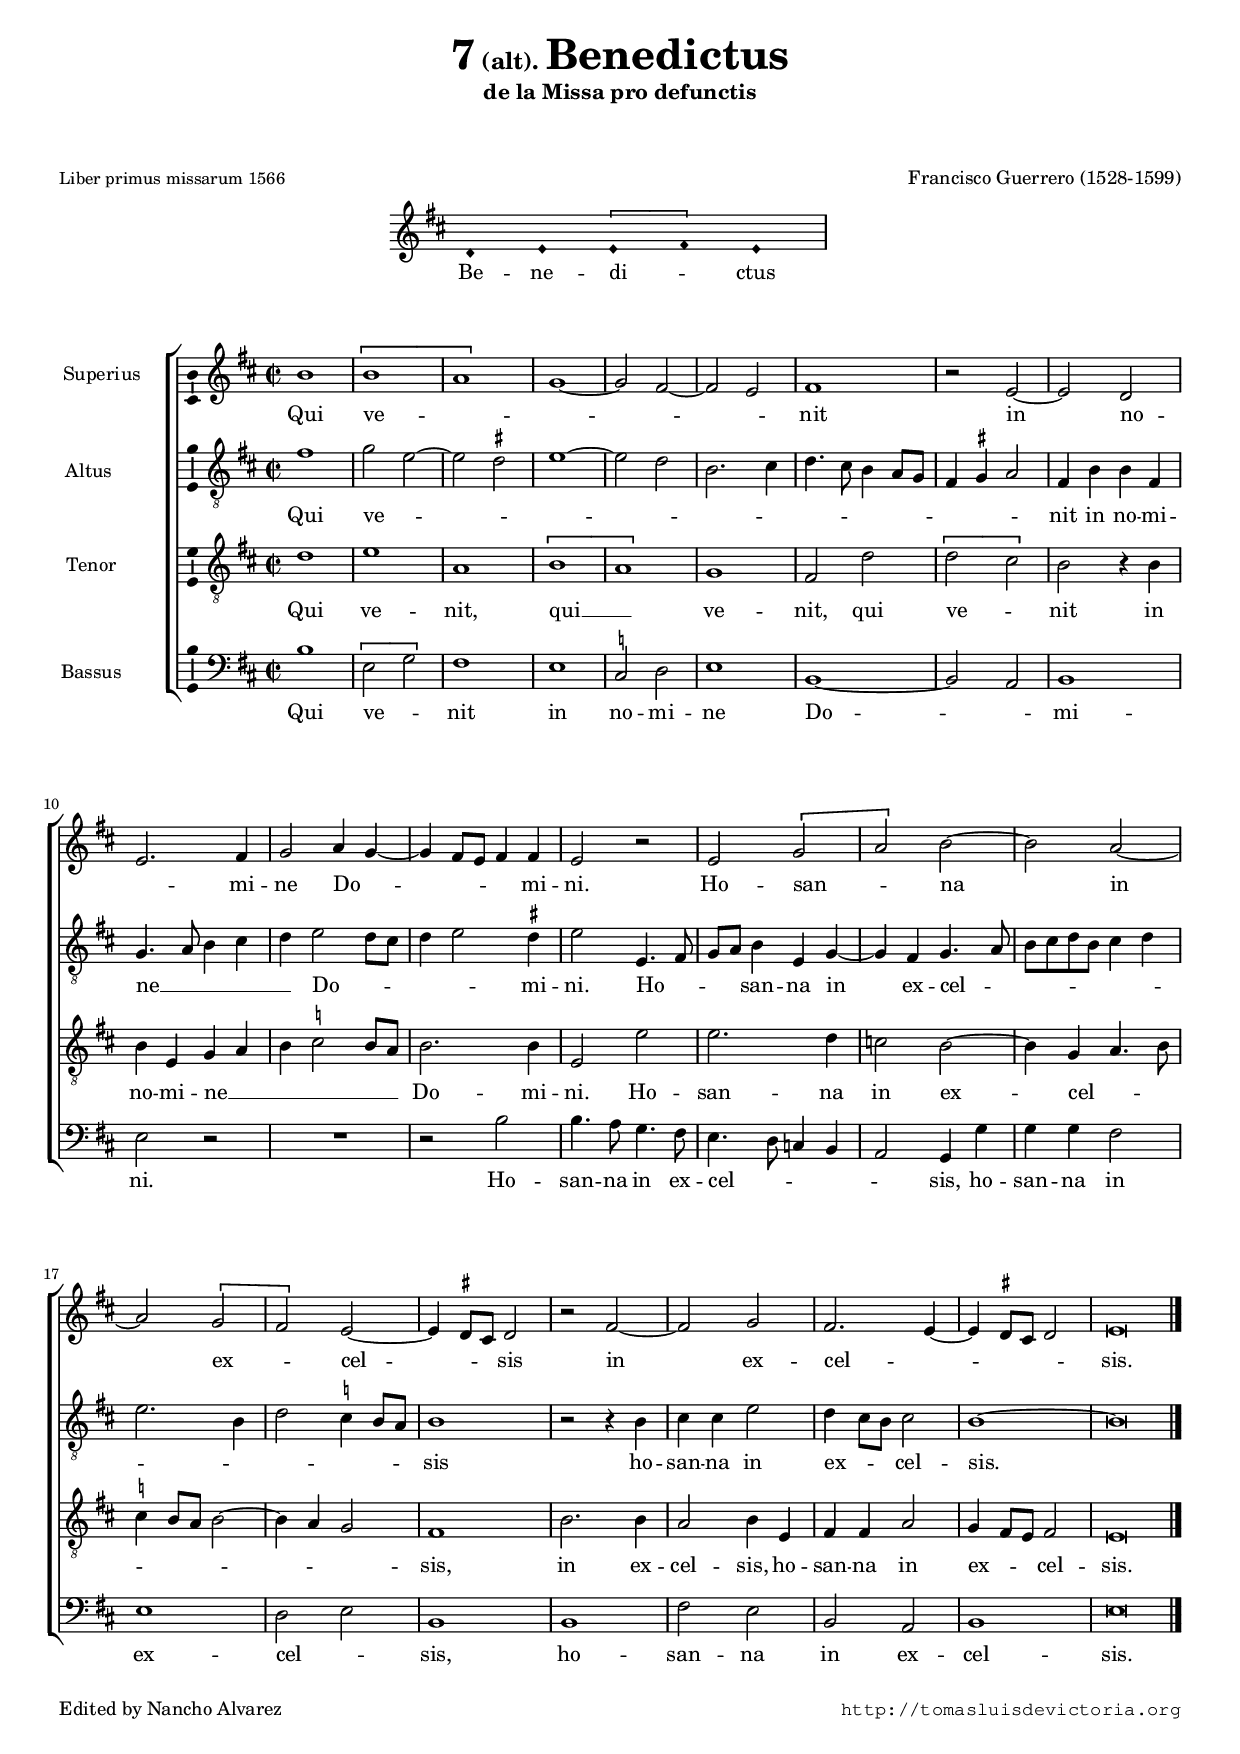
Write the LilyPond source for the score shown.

\version "2.18.0"

#(set-default-paper-size "a4")
#(set-global-staff-size 16.4)
#(ly:set-option 'point-and-click #f)
%mobile -s15.5 -i1.5 -ball

italicas=\override LyricText.font-shape = #'italic
rectas=\override LyricText.font-shape = #'upright
ss=\once \set suggestAccidentals = ##t
incipitwidth = 14

htitle="Missa pro defunctis: Benedictus"
hcomposer="Guerrero"

\header {
	title=\markup{\fontsize #3 "7" \smaller \smaller "(alt)." \fontsize #3 "Benedictus"}
	subtitle="de la Missa pro defunctis"
	subsubtitle=\markup{\null \vspace #2 }
	composer="Francisco Guerrero (1528-1599)"
        pdfauthor=\composer
	%opus="(-)"
	poet=\markup{\smaller "Liber primus missarum 1566"}
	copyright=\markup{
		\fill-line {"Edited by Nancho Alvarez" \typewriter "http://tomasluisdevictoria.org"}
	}
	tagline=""
}

\score {\transpose c d {
<<
         \new Voice = "canto" {
                 \override Staff.TimeSignature.stencil = #'()
                 \override Stem.transparent = ##t
                 \set Score.timing = ##f
                 \override NoteHead.style = #'neomensural         
                 \clef "G" 
                 \key a \minor
                 c'4 d' \[d' e'\] d' \bar "|"
         }
         \new Lyrics \lyricsto "canto" {
                 Be -- ne -- di -- _ ctus 
         }
>>
        }%transpose

\layout {
         line-width=13\cm 
         %tablet line-width=12\cm
        indent=5.6\cm
        %tablet indent = 4\cm
        ragged-right = ##f
        \override LigatureBracket.padding = #0
}
}

%tablet \pageBreak

global={\key c \major \time 2/2 \skip 1*24 \bar "|." }


cantus=\relative c''{
	a1
	\[a g\]
	f1 ~
	f2 e ~
	e d
	e1
	r2 d ~
	d c
	d2. e4
	f2 g4 f ~
	f e8 d e4 e
	d2 r
	d \[f 
	g\] a ~
	a g ~
	g \[f
	e\] d ~
	d4 \ss cis8 b cis2
	r2 e2 ~
	e f
	e2. d4 ~
	d \ss cis8 b cis2
	d\breve*1/2
}

altus=\relative c'{
	e1
	f2 d ~
	d \ss cis2
	d1 ~
	d2 c
	a2. b4
	c4. b8 a4 g8 f
	e4 \ss fis g2
	e4 a a e
	f4. g8 a4 b
	c4 d2 c8 b
	c4 d2 \ss cis4
	d2 d,4. e8
	f8 g a4 d, f ~
	f4 e f4. g8
	a8 b c a b4 c
	d2. a4
	c2 \ss bes4 a8 g
	a1
	r2 r4 a
	b4 b d2
	c4 b8 a b2
	a1 ~
	a\breve*1/2
}

tenor=\relative c'{
	c1
	d
	g,
	\[a
	g\]
	f
	e2 c'
	\[c b\]
	a r4 a
	a d, f g
	a \ss bes2 a8 g
	a2. a4
	d,2 d'
	d2. c4
	bes2 a ~
	a4 f g4. a8
	\ss bes4 a8 g a2 ~ 
	a4 g f2
	e1
	a2. a4
	g2 a4 d,
	e4 e g2
	f4 e8 d e2
	d\breve*1/2
}

bassus=\relative c'{
	a1
	\[d,2 f\]
	e1
	d
	\ss bes2 c
	d1
	a1 ~
	a2 g
	a1
	d2 r
	R1
	r2 a'
	a4. g8 f4. e8
	d4. c8 bes4 a
	g2 f4 f'
	f4 f e2
	d1
	c2 d
	a1
	a
	e'2 d
	a g
	a1
	d\breve*1/2
}

textocantus=\lyricmode{
Qui ve -- _ _ _ _ nit
in no -- _ mi -- ne Do -- _ _ _ _ mi -- ni.
Ho -- san -- _ na in ex -- _ cel -- _ _ sis
in ex -- cel -- _ _ _ _ sis.
}

textoaltus=\lyricmode{
Qui ve -- _ _ _ _ _ _ _ _ _ _ _ _ _ _ nit
in no -- mi -- ne __ _ _ _ _ Do -- _ _ _ _ mi -- ni.
Ho -- _ _ _ san -- na in ex -- cel -- _ _ _ _ _ _ _ _ _ _ _ _ _ sis
ho -- san -- na in ex -- _ _ cel -- sis.
}

textotenor=\lyricmode{
Qui ve -- nit,
qui __ _ ve -- nit,
qui ve -- _ nit
in no -- mi -- ne __ _ _ _ _ _ Do -- mi -- ni.
Ho -- san -- na in ex -- cel -- _ _ _ _ _ _ _ _ sis,
in ex -- cel -- sis,
ho -- san -- na in ex -- _ _ cel -- sis.
}

textobassus=\lyricmode{
Qui ve -- _ nit
in no -- mi -- ne Do -- _ mi -- ni.
Ho -- san -- na in ex -- cel -- _ _ _ _ sis,
ho -- san -- na in ex -- cel -- _ sis,
ho -- san -- na in ex -- cel -- sis.
}



\score {\transpose c' d'{
\new ChoirStaff<<

	\new Staff <<\global
	\new Voice="v1" {
		\set Staff.instrumentName="Superius "
		\clef "treble"
		\cantus }
	\new Lyrics \lyricsto "v1" {\textocantus }
	>>

	\new Staff <<\global
	\new Voice="v2" {
		\set Staff.instrumentName="Altus      "
		\clef "G_8"
		\altus }
	\new Lyrics \lyricsto "v2" {\textoaltus }
	>>
	
	\new Staff <<\global
	\new Voice="v3" {
		\set Staff.instrumentName="Tenor     "
		\clef "G_8"
		\tenor }
	\new Lyrics \lyricsto "v3" {\textotenor }
	>>

	\new Staff <<\global
	\new Voice="v4" {
		\set Staff.instrumentName="Bassus     "
		\clef "bass"
		\bassus }
	\new Lyrics \lyricsto "v4" {\textobassus }
	>>
	
>>

	}%transpose

\layout{ 
	\context {\Lyrics 
		\override VerticalAxisGroup.staff-affinity = #UP
		\override VerticalAxisGroup.nonstaff-relatedstaff-spacing =
			#'((basic-distance . 0) (minimum-distance . 0) (padding . 1))
		\override LyricText.font-size = #1.2
		\override LyricHyphen.minimum-distance = #0.5
	}
	\context {\Score 
		tempoHideNote = ##t
		\override BarNumber.padding = #2 
	}
	\context {\Voice 
		%melismaBusyProperties = #'()
		%autoBeaming = ##f
	}
	\context {\Staff 
                %\RemoveEmptyStaves
                %\override VerticalAxisGroup.remove-first = ##t
		\override VerticalAxisGroup.staff-staff-spacing =
			#'((basic-distance . 11) (minimum-distance . 0) (padding . 1))
		\consists Ambitus_engraver 
		\override LigatureBracket.padding = #1
	}
}

%\midi { \mtempo }

}


\paper{
	evenHeaderMarkup=\markup  \fill-line { \fromproperty #'page:page-number-string \htitle \hcomposer }
	oddHeaderMarkup= \markup  \fill-line { \on-the-fly #not-first-page \hcomposer \on-the-fly #not-first-page \htitle \on-the-fly #not-first-page \fromproperty #'page:page-number-string }
	%system-count=20
	%page-count = 8
	ragged-last-bottom = ##f
	indent=2.0\cm
	system-system-spacing =
	#'((basic-distance . 20) (minimum-distance . 0) (padding . 5))
	top-system-spacing = % header
	#'((basic-distance . 9) (minimum-distance . 0) (padding . 0))
	last-bottom-spacing = % footer
	#'((basic-distance . 12) (minimum-distance . 0) (padding . 0))
	markup-system-spacing.padding = #1.5
        score-system-spacing.basic-distance=#15
}
